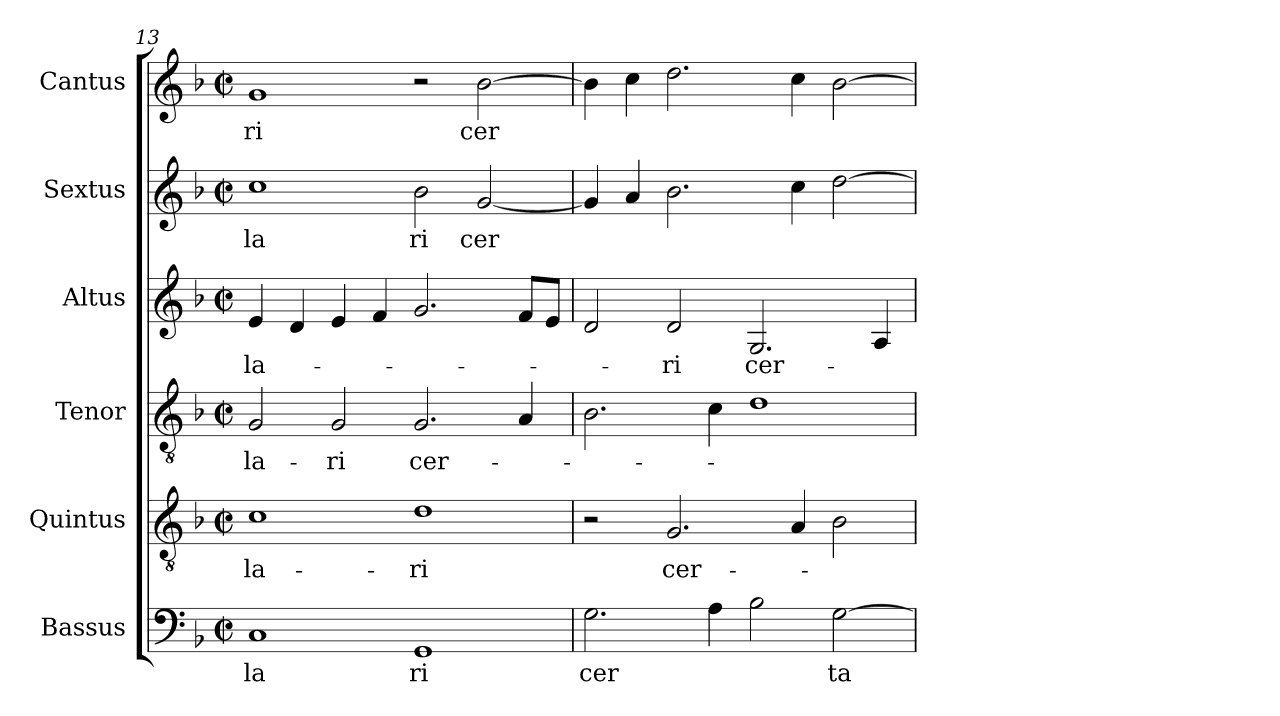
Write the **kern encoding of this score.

**kern	**text	**kern	**text	**kern	**text	**kern	**text	**kern	**text	**kern	**text
*part6	*part6	*part5	*part5	*part4	*part4	*part3	*part3	*part2	*part2	*part1	*part1
*staff6	*staff6	*staff5	*staff5	*staff4	*staff4	*staff3	*staff3	*staff2	*staff2	*staff1	*staff1
*I"Bassus	*	*I"Quintus	*	*I"Tenor	*	*I"Altus	*	*I"Sextus	*	*I"Cantus	*
!!LO:LB:g=z
*clefF4	*	*clefGv2	*	*clefGv2	*	*clefG2	*	*clefG2	*	*clefG2	*
*k[b-]	*	*k[b-]	*	*k[b-]	*	*k[b-]	*	*k[b-]	*	*k[b-]	*
*F:	*	*F:	*	*F:	*	*F:	*	*F:	*	*F:	*
*M2/2	*	*M2/2	*	*M2/2	*	*M2/2	*	*M2/2	*	*M2/2	*
*met(c|)	*	*met(c|)	*	*met(c|)	*	*met(c|)	*	*met(c|)	*	*met(c|)	*
=13	=13	=13	=13	=13	=13	=13	=13	=13	=13	=13	=13
!	!LO:LY:b:cj	!	!LO:LY:b:cj	!	!LO:LY:b:cj	!	!LO:LY:b:cj	!	!LO:LY:b:cj	!	!LO:LY:b:cj
1C	-la	1c	-la-	2G/	-la-	4e/	la-	1cc	-la	1g	ri
.	.	.	.	.	.	4d/	.	.	.	.	.
!	!	!	!	!	!LO:LY:b:cj	!	!	!	!	!	!
.	.	.	.	2G/	-ri	4e/	.	.	.	.	.
.	.	.	.	.	.	4f/	.	.	.	.	.
!	!LO:LY:b:cj	!	!LO:LY:b:cj	!	!LO:LY:b	!	!	!	!LO:LY:b:cj	!	!
1GG	ri	1d	-ri	2.G/	cer-	2.g/	.	2b-\	ri	2r	.
!	!	!	!	!	!	!	!	!	!LO:LY:b	!	!LO:LY:b
.	.	.	.	.	.	.	.	[<2g/	cer	[>2b-\	cer
.	.	.	.	4A/	.	8f/L	.	.	.	.	.
.	.	.	.	.	.	8e/J	.	.	.	.	.
=14	=14	=14	=14	=14	=14	=14	=14	=14	=14	=14	=14
!	!LO:LY:b	!	!	!	!	!	!	!	!	!	!
2.G\	cer	2r	.	2.B-\	.	2d/	.	4g/]	.	4b-\]	.
.	.	.	.	.	.	.	.	4a/	.	4cc\	.
!	!	!	!LO:LY:b	!	!	!	!LO:LY:b:cj	!	!	!	!
.	.	2.G/	cer-	.	.	2d/	-ri	2.b-\	.	2.dd\	.
4A\	.	.	.	4c\	.	.	.	.	.	.	.
!	!	!	!	!	!	!	!LO:LY:b	!	!	!	!
2B-\	.	.	.	1d	.	2.G/	cer-	.	.	.	.
.	.	4A/	.	.	.	.	.	4cc\	.	4cc\	.
!	!LO:LY:b:cj	!	!	!	!	!	!	!	!	!	!
[>2G\	ta	2B-\	.	.	.	.	.	[>2dd\	.	[>2b-\	.
.	.	.	.	.	.	4A/	.	.	.	.	.
=	=	=	=	=	=	=	=	=	=	=	=
*-	*-	*-	*-	*-	*-	*-	*-	*-	*-	*-	*-
